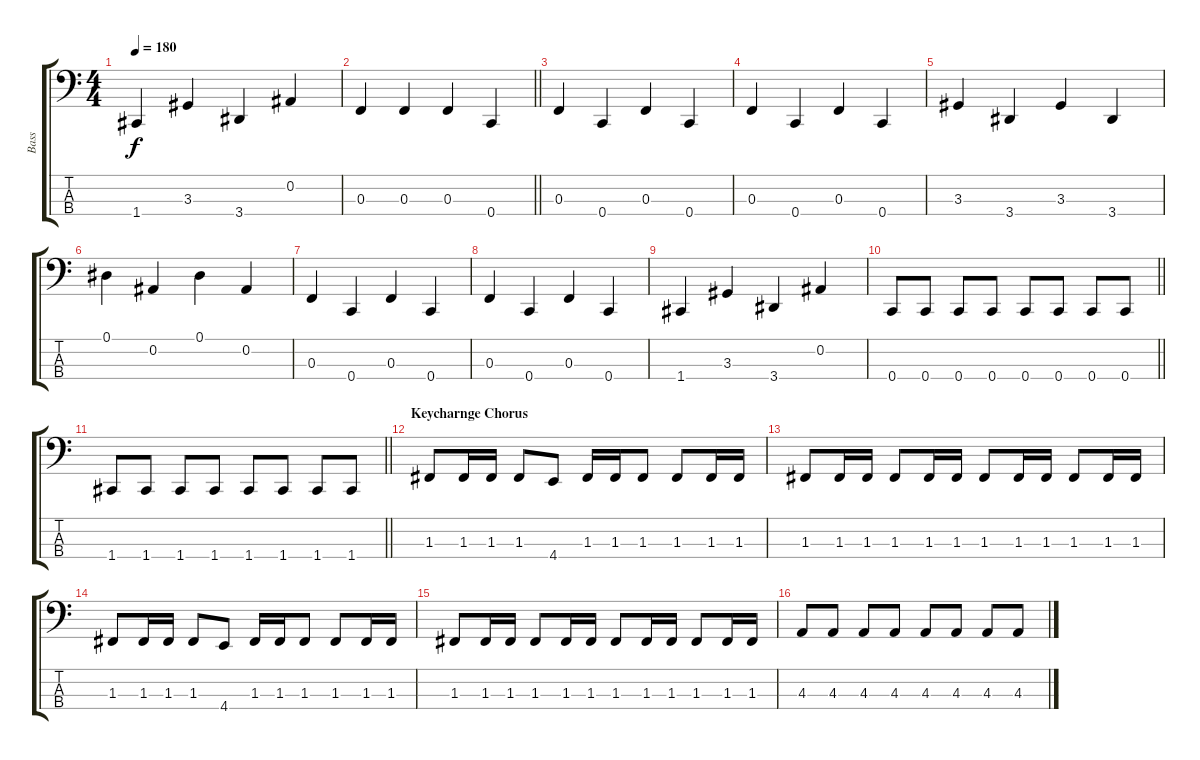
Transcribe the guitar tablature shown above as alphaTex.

\track ("Bass" "Bass") {instrument electricbasspick}
\staff {score tabs}
\tuning (Eb2 Bb1 F1 C1) {hide}
\ts (4 4)
\tempo 180
\clef f4
\ks c
1.4.4{dy f} 3.3.4 3.4.4 0.2.4 |
\barLineRight lightlight
0.3.4 0.3.4 0.3.4 0.4.4 |
0.3.4 0.4.4 0.3.4 0.4.4 |
0.3.4 0.4.4 0.3.4 0.4.4 |
3.3.4 3.4.4 3.3.4 3.4.4 |
0.1.4 0.2.4 0.1.4 0.2.4 |
0.3.4 0.4.4 0.3.4 0.4.4 |
0.3.4 0.4.4 0.3.4 0.4.4 |
1.4.4 3.3.4 3.4.4 0.2.4 |
\barLineRight lightlight
0.4.8 0.4.8 0.4.8 0.4.8 0.4.8 0.4.8 0.4.8 0.4.8 |
\barLineRight lightlight
1.4.8 1.4.8 1.4.8 1.4.8 1.4.8 1.4.8 1.4.8 1.4.8 |
\section ("" "Keycharnge Chorus")
1.3.8 1.3.16 1.3.16 1.3.8 4.4.8 1.3.16 1.3.16 1.3.8 1.3.8 1.3.16 1.3.16 |
1.3.8 1.3.16 1.3.16 1.3.8 1.3.16 1.3.16 1.3.8 1.3.16 1.3.16 1.3.8 1.3.16 1.3.16 |
1.3.8 1.3.16 1.3.16 1.3.8 4.4.8 1.3.16 1.3.16 1.3.8 1.3.8 1.3.16 1.3.16 |
1.3.8 1.3.16 1.3.16 1.3.8 1.3.16 1.3.16 1.3.8 1.3.16 1.3.16 1.3.8 1.3.16 1.3.16 |
4.3.8 4.3.8 4.3.8 4.3.8 4.3.8 4.3.8 4.3.8 4.3.8
